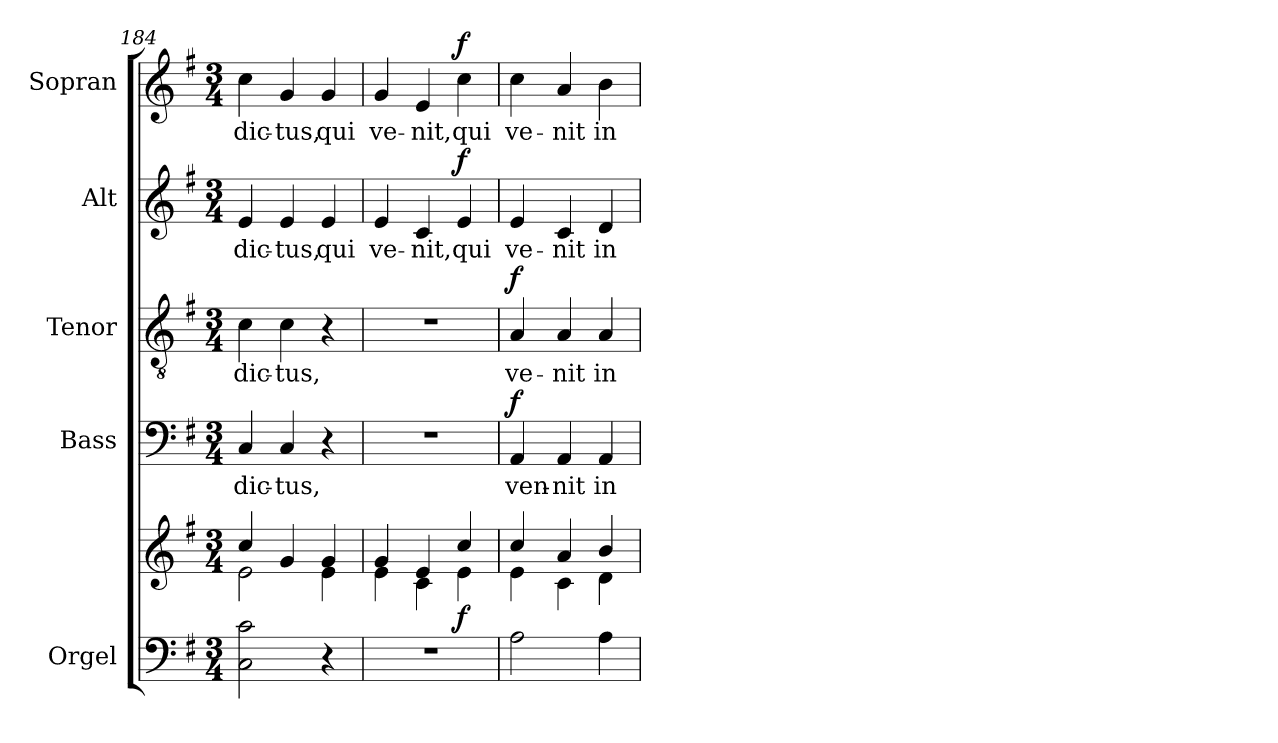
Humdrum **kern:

**kern	**kern	**dynam	**kern	**text	**dynam	**kern	**text	**dynam	**kern	**text	**dynam	**kern	**text	**dynam
*part5	*part5	*part5	*part4	*part4	*part4	*part3	*part3	*part3	*part2	*part2	*part2	*part1	*part1	*part1
*staff6	*staff5	*staff5/6	*staff4	*staff4	*staff4	*staff3	*staff3	*staff3	*staff2	*staff2	*staff2	*staff1	*staff1	*staff1
*I"Orgel	*	*	*I"Bass	*	*	*I"Tenor	*	*	*I"Alt	*	*	*I"Sopran	*	*
*I'Org.	*	*	*I'B.	*	*	*I'T.	*	*	*I'A.	*	*	*I'S.	*	*
*clefF4	*clefG2	*	*clefF4	*	*	*clefGv2	*	*	*clefG2	*	*	*clefG2	*	*
*k[f#]	*k[f#]	*	*k[f#]	*	*	*k[f#]	*	*	*k[f#]	*	*	*k[f#]	*	*
*G:	*G:	*	*G:	*	*	*G:	*	*	*G:	*	*	*G:	*	*
*M3/4	*M3/4	*	*M3/4	*	*	*M3/4	*	*	*M3/4	*	*	*M3/4	*	*
=184	=184	=184	=184	=184	=184	=184	=184	=184	=184	=184	=184	=184	=184	=184
*	*^	*	*	*	*	*	*	*	*	*	*	*	*	*
!	!	!	!	!	!LO:LY:b	!	!	!LO:LY:b	!	!	!LO:LY:b	!	!	!LO:LY:b	!
2C\ 2c\	4cc/	2e\	.	4C/	-dic-	.	4c\	-dic-	.	4e/	-dic-	.	4cc\	-dic-	.
!	!	!	!	!	!LO:LY:b	!	!	!LO:LY:b	!	!	!LO:LY:b	!	!	!LO:LY:b	!
.	4g/	.	.	4C/	-tus,	.	4c\	-tus,	.	4e/	-tus,	.	4g/	-tus,	.
!	!	!	!	!	!	!	!	!	!	!	!LO:LY:b	!	!	!LO:LY:b	!
4r	4g/	4e\	.	4r	.	.	4r	.	.	4e/	qui	.	4g/	qui	.
=185	=185	=185	=185	=185	=185	=185	=185	=185	=185	=185	=185	=185	=185	=185	=185
!	!	!	!	!	!	!	!	!	!	!	!LO:LY:b	!	!	!LO:LY:b	!
2.r	4g/	4e\	.	2.r	.	.	2.r	.	.	4e/	ve-	.	4g/	ve-	.
!	!	!	!	!	!	!	!	!	!	!	!LO:LY:b	!	!	!LO:LY:b	!
.	4e/	4c\	.	.	.	.	.	.	.	4c/	-nit,	.	4e/	-nit,	.
!	!	!	!LO:DY:b	!	!	!	!	!	!	!	!LO:LY:b	!LO:DY:a	!	!LO:LY:b	!LO:DY:a
.	4cc/	4e\	f	.	.	.	.	.	.	4e/	qui	f	4cc\	qui	f
=186	=186	=186	=186	=186	=186	=186	=186	=186	=186	=186	=186	=186	=186	=186	=186
!	!	!	!	!	!LO:LY:b	!LO:DY:a	!	!LO:LY:b	!LO:DY:a	!	!LO:LY:b	!	!	!LO:LY:b	!
2A\	4cc/	4e\	.	4AA/	ven-	f	4A/	ve-	f	4e/	ve-	.	4cc\	ve-	.
!	!	!	!	!	!LO:LY:b	!	!	!LO:LY:b	!	!	!LO:LY:b	!	!	!LO:LY:b	!
.	4a/	4c\	.	4AA/	-nit	.	4A/	-nit	.	4c/	-nit	.	4a/	-nit	.
!	!	!	!	!	!LO:LY:b	!	!	!LO:LY:b	!	!	!LO:LY:b	!	!	!LO:LY:b	!
4A\	4b/	4d\	.	4AA/	in	.	4A/	in	.	4d/	in	.	4b\	in	.
*	*v	*v	*	*	*	*	*	*	*	*	*	*	*	*	*
=	=	=	=	=	=	=	=	=	=	=	=	=	=	=
*-	*-	*-	*-	*-	*-	*-	*-	*-	*-	*-	*-	*-	*-	*-
